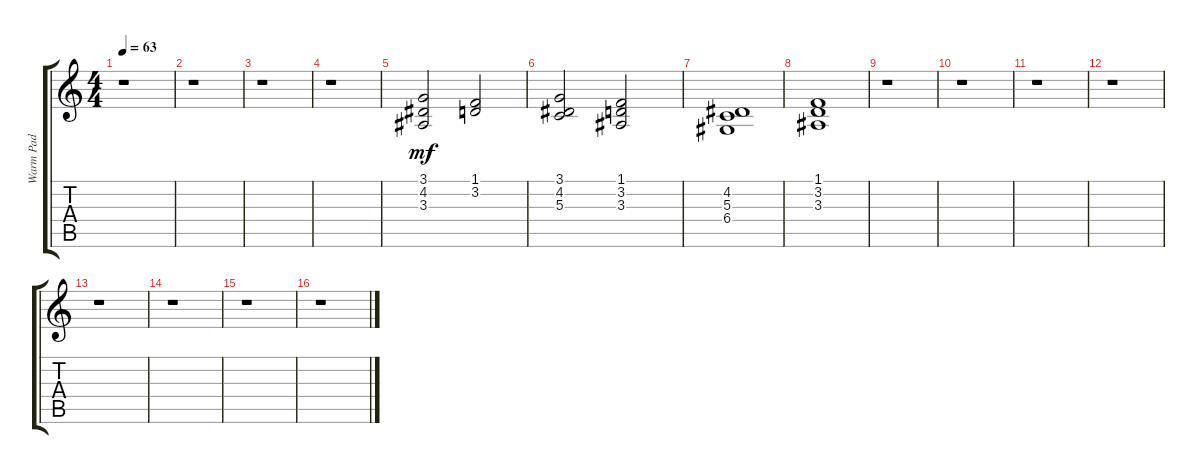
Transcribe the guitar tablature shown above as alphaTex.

\track ("Warm Pad " "Warm Pad ") {instrument pad2warm}
\staff {score tabs}
\tuning (E4 B3 G3 D3 A2 E2) {hide}
\ts (4 4)
\tempo 63
\clef g2
\ks c
r.1{dy mf} |
r.1 |
r.1 |
r.1 |
(3.1 4.2 3.3).2 (1.1 3.2).2 |
(3.1 4.2 5.3).2 (1.1 3.2 3.3).2 |
(4.2 5.3 6.4).1 |
(1.1 3.2 3.3).1 |
r.1 |
r.1 |
r.1 |
r.1 |
r.1 |
r.1 |
r.1 |
r.1
